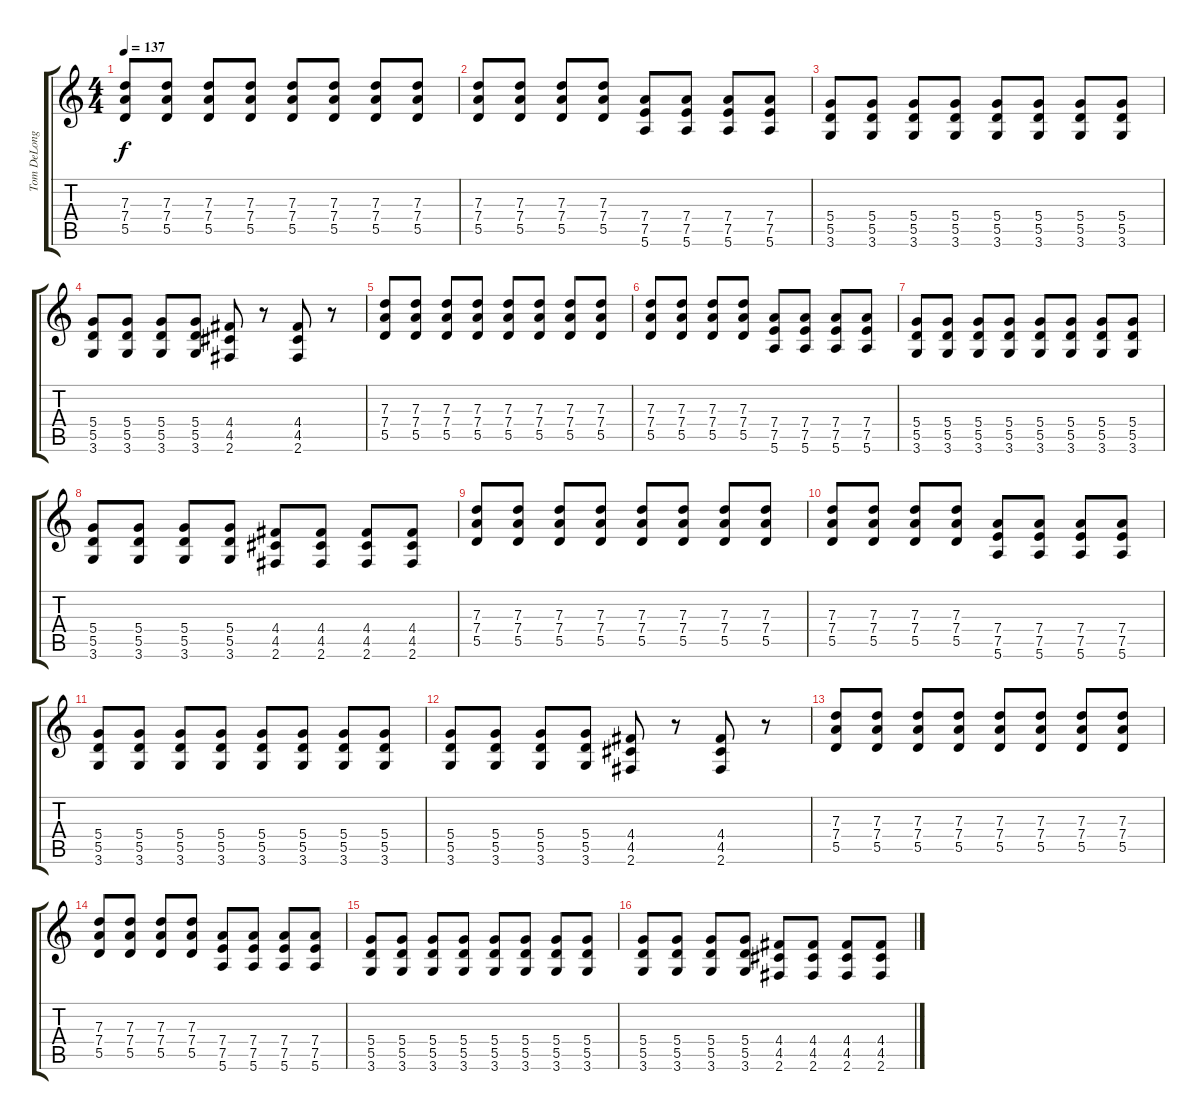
\track ("Tom DeLonge Main" "Tom DeLong") {instrument distortionguitar}
\staff {score tabs}
\tuning (E4 B3 G3 D3 A2 E2) {hide}
\ts (4 4)
\tempo 137
\clef g2
\ks c
(7.3 7.4 5.5).8{dy f} (7.3 7.4 5.5).8 (7.3 7.4 5.5).8 (7.3 7.4 5.5).8 (7.3 7.4 5.5).8 (7.3 7.4 5.5).8 (7.3 7.4 5.5).8 (7.3 7.4 5.5).8 |
(7.3 7.4 5.5).8 (7.3 7.4 5.5).8 (7.3 7.4 5.5).8 (7.3 7.4 5.5).8 (7.4 7.5 5.6).8 (7.4 7.5 5.6).8 (7.4 7.5 5.6).8 (7.4 7.5 5.6).8 |
(5.4 5.5 3.6).8 (5.4 5.5 3.6).8 (5.4 5.5 3.6).8 (5.4 5.5 3.6).8 (5.4 5.5 3.6).8 (5.4 5.5 3.6).8 (5.4 5.5 3.6).8 (5.4 5.5 3.6).8 |
(5.4 5.5 3.6).8 (5.4 5.5 3.6).8 (5.4 5.5 3.6).8 (5.4 5.5 3.6).8 (4.4 4.5 2.6).8 r.8 (4.4 4.5 2.6).8 r.8 |
(7.3 7.4 5.5).8 (7.3 7.4 5.5).8 (7.3 7.4 5.5).8 (7.3 7.4 5.5).8 (7.3 7.4 5.5).8 (7.3 7.4 5.5).8 (7.3 7.4 5.5).8 (7.3 7.4 5.5).8 |
(7.3 7.4 5.5).8 (7.3 7.4 5.5).8 (7.3 7.4 5.5).8 (7.3 7.4 5.5).8 (7.4 7.5 5.6).8 (7.4 7.5 5.6).8 (7.4 7.5 5.6).8 (7.4 7.5 5.6).8 |
(5.4 5.5 3.6).8 (5.4 5.5 3.6).8 (5.4 5.5 3.6).8 (5.4 5.5 3.6).8 (5.4 5.5 3.6).8 (5.4 5.5 3.6).8 (5.4 5.5 3.6).8 (5.4 5.5 3.6).8 |
(5.4 5.5 3.6).8 (5.4 5.5 3.6).8 (5.4 5.5 3.6).8 (5.4 5.5 3.6).8 (4.4 4.5 2.6).8 (4.4 4.5 2.6).8 (4.4 4.5 2.6).8 (4.4 4.5 2.6).8 |
(7.3 7.4 5.5).8 (7.3 7.4 5.5).8 (7.3 7.4 5.5).8 (7.3 7.4 5.5).8 (7.3 7.4 5.5).8 (7.3 7.4 5.5).8 (7.3 7.4 5.5).8 (7.3 7.4 5.5).8 |
(7.3 7.4 5.5).8 (7.3 7.4 5.5).8 (7.3 7.4 5.5).8 (7.3 7.4 5.5).8 (7.4 7.5 5.6).8 (7.4 7.5 5.6).8 (7.4 7.5 5.6).8 (7.4 7.5 5.6).8 |
(5.4 5.5 3.6).8 (5.4 5.5 3.6).8 (5.4 5.5 3.6).8 (5.4 5.5 3.6).8 (5.4 5.5 3.6).8 (5.4 5.5 3.6).8 (5.4 5.5 3.6).8 (5.4 5.5 3.6).8 |
(5.4 5.5 3.6).8 (5.4 5.5 3.6).8 (5.4 5.5 3.6).8 (5.4 5.5 3.6).8 (4.4 4.5 2.6).8 r.8 (4.4 4.5 2.6).8 r.8 |
(7.3 7.4 5.5).8 (7.3 7.4 5.5).8 (7.3 7.4 5.5).8 (7.3 7.4 5.5).8 (7.3 7.4 5.5).8 (7.3 7.4 5.5).8 (7.3 7.4 5.5).8 (7.3 7.4 5.5).8 |
(7.3 7.4 5.5).8 (7.3 7.4 5.5).8 (7.3 7.4 5.5).8 (7.3 7.4 5.5).8 (7.4 7.5 5.6).8 (7.4 7.5 5.6).8 (7.4 7.5 5.6).8 (7.4 7.5 5.6).8 |
(5.4 5.5 3.6).8 (5.4 5.5 3.6).8 (5.4 5.5 3.6).8 (5.4 5.5 3.6).8 (5.4 5.5 3.6).8 (5.4 5.5 3.6).8 (5.4 5.5 3.6).8 (5.4 5.5 3.6).8 |
(5.4 5.5 3.6).8 (5.4 5.5 3.6).8 (5.4 5.5 3.6).8 (5.4 5.5 3.6).8 (4.4 4.5 2.6).8 (4.4 4.5 2.6).8 (4.4 4.5 2.6).8 (4.4 4.5 2.6).8
